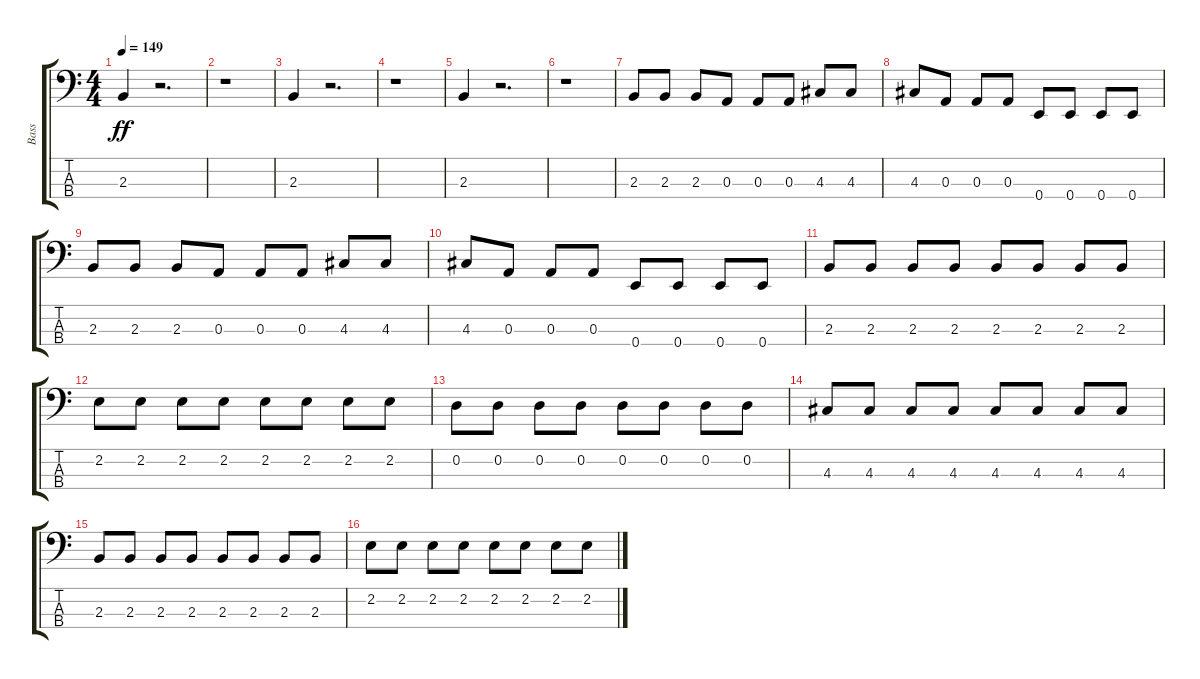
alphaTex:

\track ("Bass" "Bass") {instrument electricbassfinger}
\staff {score tabs}
\tuning (G2 D2 A1 E1) {hide}
\ts (4 4)
\tempo 149
\clef f4
\ks c
2.3.4{dy ff} r.2{d} |
r.1 |
2.3.4 r.2{d} |
r.1 |
2.3.4 r.2{d} |
r.1 |
2.3.8 2.3.8 2.3.8 0.3.8 0.3.8 0.3.8 4.3.8 4.3.8 |
4.3.8 0.3.8 0.3.8 0.3.8 0.4.8 0.4.8 0.4.8 0.4.8 |
2.3.8 2.3.8 2.3.8 0.3.8 0.3.8 0.3.8 4.3.8 4.3.8 |
4.3.8 0.3.8 0.3.8 0.3.8 0.4.8 0.4.8 0.4.8 0.4.8 |
2.3.8 2.3.8 2.3.8 2.3.8 2.3.8 2.3.8 2.3.8 2.3.8 |
2.2.8 2.2.8 2.2.8 2.2.8 2.2.8 2.2.8 2.2.8 2.2.8 |
0.2.8 0.2.8 0.2.8 0.2.8 0.2.8 0.2.8 0.2.8 0.2.8 |
4.3.8 4.3.8 4.3.8 4.3.8 4.3.8 4.3.8 4.3.8 4.3.8 |
2.3.8 2.3.8 2.3.8 2.3.8 2.3.8 2.3.8 2.3.8 2.3.8 |
2.2.8 2.2.8 2.2.8 2.2.8 2.2.8 2.2.8 2.2.8 2.2.8
